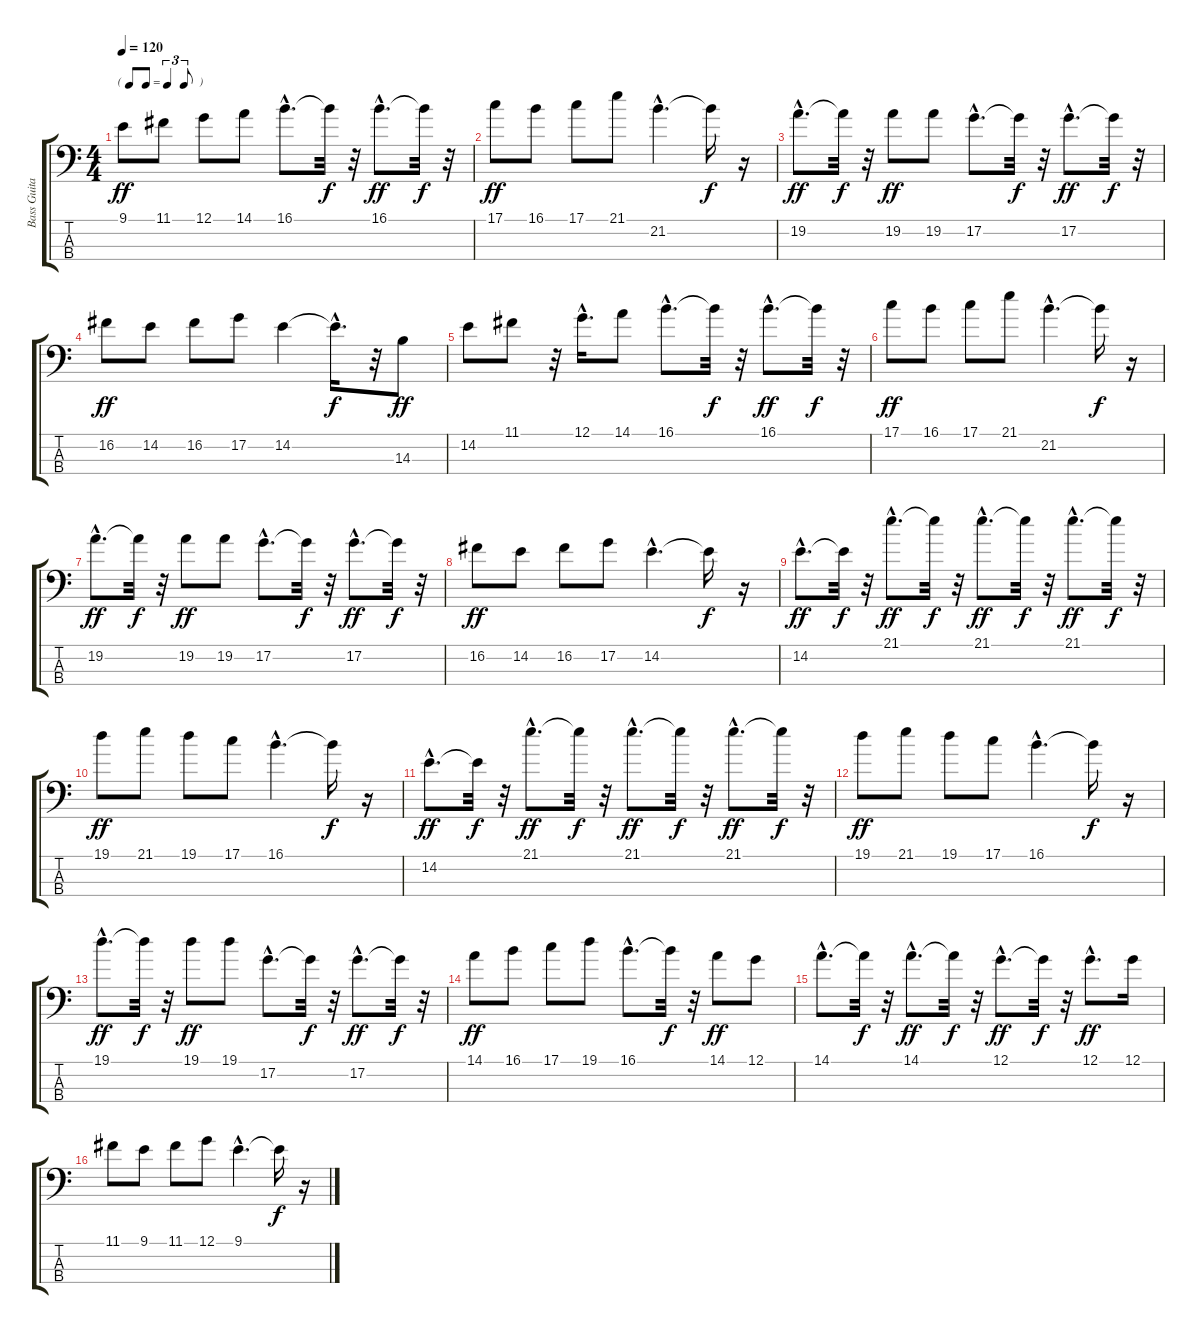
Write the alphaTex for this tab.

\track ("Bass Guitar" "Bass Guita") {instrument electricbassfinger}
\staff {score tabs}
\tuning (G2 D2 A1 E1) {hide}
\ts (4 4)
\tf triplet8th
\tempo 120
\clef f4
\ks c
9.1.8{dy ff instrument electricbassfinger} 11.1.8 12.1.8 14.1.8 16.1{hac}.8{d} 16.1{t}.32{dy f} r.32 16.1{hac}.8{d dy ff} 16.1{t}.32{dy f} r.32 |
17.1.8{dy ff} 16.1.8 17.1.8 21.1.8 21.2{hac}.4{d} 21.2{t}.16{dy f} r.16 |
19.2{hac}.8{d dy ff} 19.2{t}.32{dy f} r.32 19.2.8{dy ff} 19.2.8 17.2{hac}.8{d} 17.2{t}.32{dy f} r.32 17.2{hac}.8{d dy ff} 17.2{t}.32{dy f} r.32 |
16.2.8{dy ff} 14.2.8 16.2.8 17.2.8 14.2.4 14.2{hac t}.16{d dy f} r.32 14.3.8{dy ff} |
14.2.8 11.1.8 r.32 12.1{hac}.16{d} 14.1.8 16.1{hac}.8{d} 16.1{t}.32{dy f} r.32 16.1{hac}.8{d dy ff} 16.1{t}.32{dy f} r.32 |
17.1.8{dy ff} 16.1.8 17.1.8 21.1.8 21.2{hac}.4{d} 21.2{t}.16{dy f} r.16 |
19.2{hac}.8{d dy ff} 19.2{t}.32{dy f} r.32 19.2.8{dy ff} 19.2.8 17.2{hac}.8{d} 17.2{t}.32{dy f} r.32 17.2{hac}.8{d dy ff} 17.2{t}.32{dy f} r.32 |
16.2.8{dy ff} 14.2.8 16.2.8 17.2.8 14.2{hac}.4{d} 14.2{t}.16{dy f} r.16 |
14.2{hac}.8{d dy ff} 14.2{t}.32{dy f} r.32 21.1{hac}.8{d dy ff} 21.1{t}.32{dy f} r.32 21.1{hac}.8{d dy ff} 21.1{t}.32{dy f} r.32 21.1{hac}.8{d dy ff} 21.1{t}.32{dy f} r.32 |
19.1.8{dy ff} 21.1.8 19.1.8 17.1.8 16.1{hac}.4{d} 16.1{t}.16{dy f} r.16 |
14.2{hac}.8{d dy ff} 14.2{t}.32{dy f} r.32 21.1{hac}.8{d dy ff} 21.1{t}.32{dy f} r.32 21.1{hac}.8{d dy ff} 21.1{t}.32{dy f} r.32 21.1{hac}.8{d dy ff} 21.1{t}.32{dy f} r.32 |
19.1.8{dy ff} 21.1.8 19.1.8 17.1.8 16.1{hac}.4{d} 16.1{t}.16{dy f} r.16 |
19.1{hac}.8{d dy ff} 19.1{t}.32{dy f} r.32 19.1.8{dy ff} 19.1.8 17.2{hac}.8{d} 17.2{t}.32{dy f} r.32 17.2{hac}.8{d dy ff} 17.2{t}.32{dy f} r.32 |
14.1.8{dy ff} 16.1.8 17.1.8 19.1.8 16.1{hac}.8{d} 16.1{t}.32{dy f} r.32 14.1.8{dy ff} 12.1.8 |
14.1{hac}.8{d} 14.1{t}.32{dy f} r.32 14.1{hac}.8{d dy ff} 14.1{t}.32{dy f} r.32 12.1{hac}.8{d dy ff} 12.1{t}.32{dy f} r.32 12.1{hac}.8{d dy ff} 12.1.16 |
11.1.8 9.1.8 11.1.8 12.1.8 9.1{hac}.4{d} 9.1{t}.16{dy f} r.16
